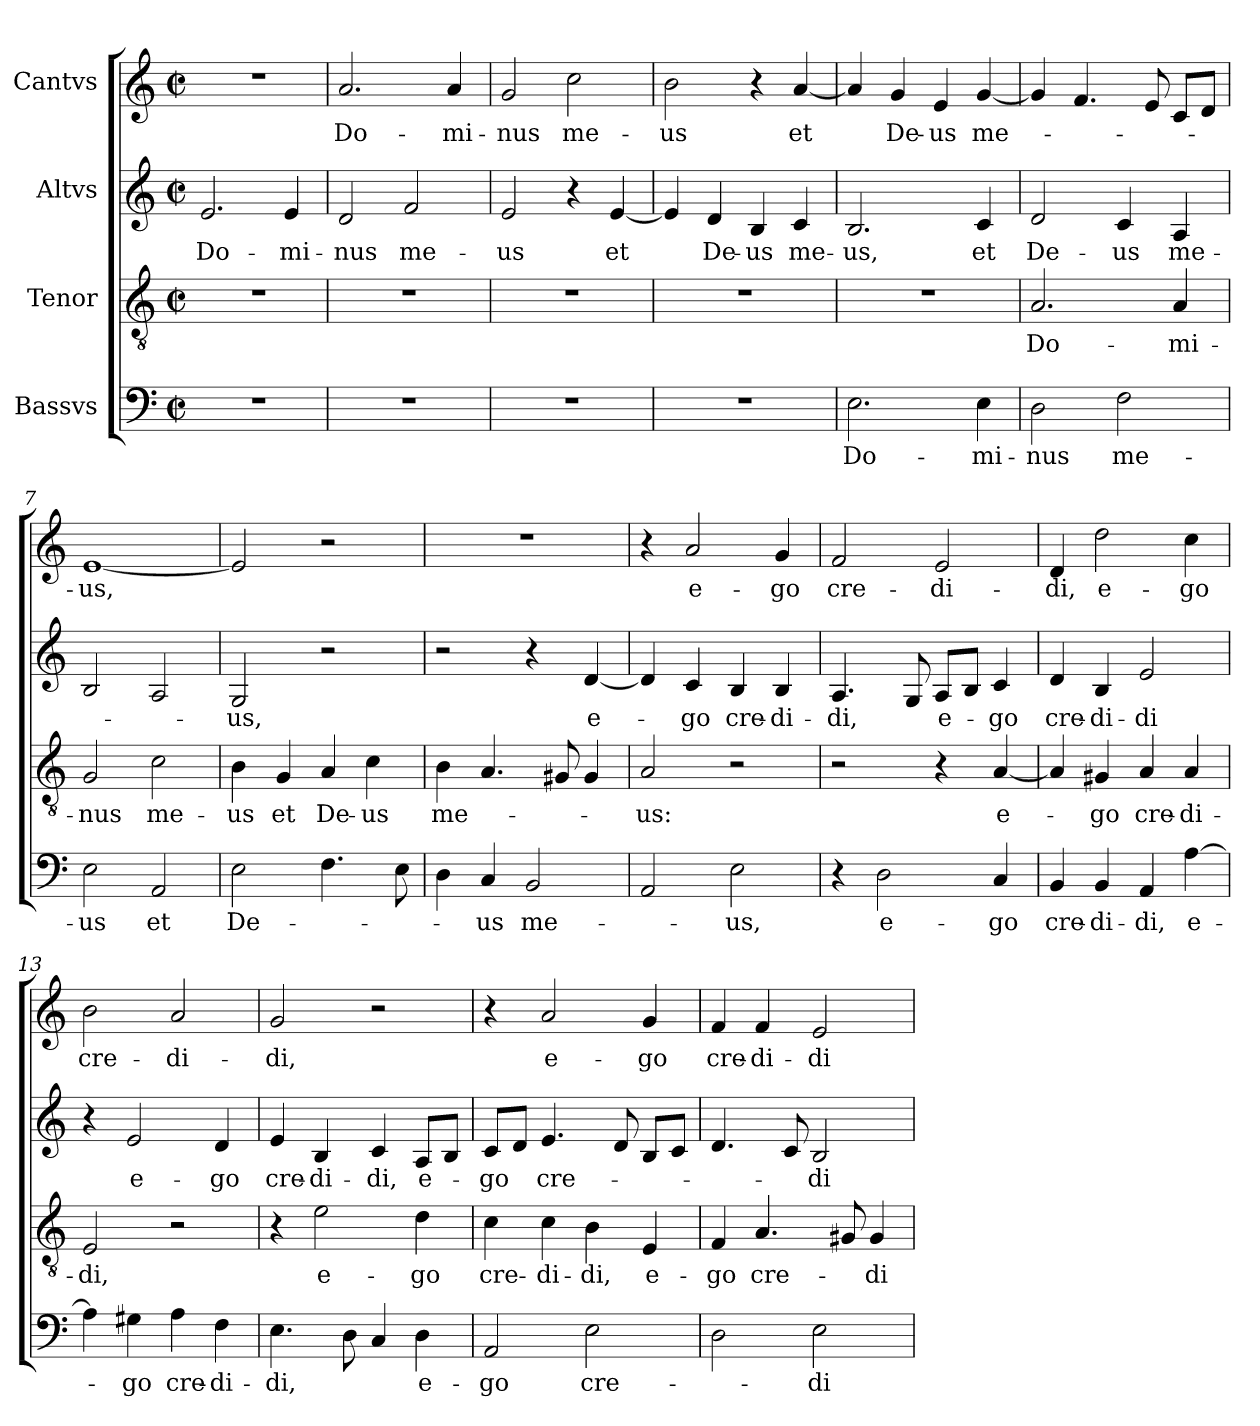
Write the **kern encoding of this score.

**kern	**text	**kern	**text	**kern	**text	**kern	**text
*part4	*part4	*part3	*part3	*part2	*part2	*part1	*part1
*staff4	*staff4	*staff3	*staff3	*staff2	*staff2	*staff1	*staff1
*I"Bassvs	*	*I"Tenor	*	*I"Altvs	*	*I"Cantvs	*
*clefF4	*	*clefGv2	*	*clefG2	*	*clefG2	*
*k[]	*	*k[]	*	*k[]	*	*k[]	*
*C:	*	*C:	*	*C:	*	*C:	*
*M2/2	*	*M2/2	*	*M2/2	*	*M2/2	*
*met(c|)	*	*met(c|)	*	*met(c|)	*	*met(c|)	*
=1	=1	=1	=1	=1	=1	=1	=1
!	!	!	!	!	!LO:LY:b	!	!
1r	.	1r	.	2.e/	Do-	1r	.
!	!	!	!	!	!LO:LY:b	!	!
.	.	.	.	4e/	-mi-	.	.
=2	=2	=2	=2	=2	=2	=2	=2
!	!	!	!	!	!LO:LY:b	!	!LO:LY:b
1r	.	1r	.	2d/	-nus	2.a/	Do-
!	!	!	!	!	!LO:LY:b	!	!
.	.	.	.	2f/	me-	.	.
!	!	!	!	!	!	!	!LO:LY:b
.	.	.	.	.	.	4a/	-mi-
=3	=3	=3	=3	=3	=3	=3	=3
!	!	!	!	!	!LO:LY:b	!	!LO:LY:b
1r	.	1r	.	2e/	-us	2g/	-nus
!	!	!	!	!	!	!	!LO:LY:b
.	.	.	.	4r	.	2cc\	me-
!	!	!	!	!	!LO:LY:b	!	!
.	.	.	.	[4e/	et	.	.
=4	=4	=4	=4	=4	=4	=4	=4
!	!	!	!	!	!	!	!LO:LY:b
1r	.	1r	.	4e/]	.	2b\	-us
!	!	!	!	!	!LO:LY:b	!	!
.	.	.	.	4d/	De-	.	.
!	!	!	!	!	!LO:LY:b	!	!
.	.	.	.	4B/	-us	4r	.
!	!	!	!	!	!LO:LY:b	!	!LO:LY:b
.	.	.	.	4c/	me-	[4a/	et
=5	=5	=5	=5	=5	=5	=5	=5
!	!LO:LY:b	!	!	!	!LO:LY:b	!	!
2.E\	Do-	1r	.	2.B/	-us,	4a/]	.
!	!	!	!	!	!	!	!LO:LY:b
.	.	.	.	.	.	4g/	De-
!	!	!	!	!	!	!	!LO:LY:b
.	.	.	.	.	.	4e/	-us
!	!LO:LY:b	!	!	!	!LO:LY:b	!	!LO:LY:b
4E\	-mi-	.	.	4c/	et	[4g/	me-
=6	=6	=6	=6	=6	=6	=6	=6
!	!LO:LY:b	!	!LO:LY:b	!	!LO:LY:b	!	!
2D\	-nus	2.A/	Do-	2d/	De-	4g/]	.
.	.	.	.	.	.	4.f/	.
!	!LO:LY:b	!	!	!	!LO:LY:b	!	!
2F\	me-	.	.	4c/	-us	.	.
.	.	.	.	.	.	8e/	.
!	!	!	!LO:LY:b	!	!LO:LY:b	!	!
.	.	4A/	-mi-	4A/	me-	8c/L	.
.	.	.	.	.	.	8d/J	.
=7	=7	=7	=7	=7	=7	=7	=7
!	!LO:LY:b	!	!LO:LY:b	!	!	!	!LO:LY:b
2E\	-us	2G/	-nus	2B/	.	[1e	-us,
!	!LO:LY:b	!	!LO:LY:b	!	!	!	!
2AA/	et	2c\	me-	2A/	.	.	.
!!LO:LB:g=z
=8	=8	=8	=8	=8	=8	=8	=8
!	!LO:LY:b	!	!LO:LY:b	!	!LO:LY:b	!	!
2E\	De-	4B\	-us	2G/	-us,	2e/]	.
!	!	!	!LO:LY:b	!	!	!	!
.	.	4G/	et	.	.	.	.
!	!	!	!LO:LY:b	!	!	!	!
4.F\	.	4A/	De-	2r	.	2r	.
!	!	!	!LO:LY:b	!	!	!	!
.	.	4c\	-us	.	.	.	.
8E\	.	.	.	.	.	.	.
=9	=9	=9	=9	=9	=9	=9	=9
!	!	!	!LO:LY:b	!	!	!	!
4D\	.	4B\	me-	2r	.	1r	.
!	!LO:LY:b	!	!	!	!	!	!
4C/	-us	4.A/	.	.	.	.	.
!	!LO:LY:b	!	!	!	!	!	!
2BB/	me-	.	.	4r	.	.	.
.	.	8G#X/	.	.	.	.	.
!	!	!	!	!	!LO:LY:b	!	!
.	.	4G#/	.	[4d/	e-	.	.
=10	=10	=10	=10	=10	=10	=10	=10
!	!	!	!LO:LY:b	!	!	!	!
2AA/	.	2A/	-us:	4d/]	.	4r	.
!	!	!	!	!	!LO:LY:b	!	!LO:LY:b
.	.	.	.	4c/	-go	2a/	e-
!	!LO:LY:b	!	!	!	!LO:LY:b	!	!
2E\	-us,	2r	.	4B/	cre-	.	.
!	!	!	!	!	!LO:LY:b	!	!LO:LY:b
.	.	.	.	4B/	-di-	4g/	-go
=11	=11	=11	=11	=11	=11	=11	=11
!	!	!	!	!	!LO:LY:b	!	!LO:LY:b
4r	.	2r	.	4.A/	-di,	2f/	cre-
!	!LO:LY:b	!	!	!	!	!	!
2D\	e-	.	.	.	.	.	.
.	.	.	.	8G/	.	.	.
!	!	!	!	!	!LO:LY:b	!	!LO:LY:b
.	.	4r	.	8A/L	e-	2e/	-di-
.	.	.	.	8B/J	.	.	.
!	!LO:LY:b	!	!LO:LY:b	!	!LO:LY:b	!	!
4C/	-go	[4A/	e-	4c/	-go	.	.
=12	=12	=12	=12	=12	=12	=12	=12
!	!LO:LY:b	!	!	!	!LO:LY:b	!	!LO:LY:b
4BB/	cre-	4A/]	.	4d/	cre-	4d/	-di,
!	!LO:LY:b	!	!LO:LY:b	!	!LO:LY:b	!	!LO:LY:b
4BB/	-di-	4G#X/	-go	4B/	-di-	2dd\	e-
!	!LO:LY:b	!	!LO:LY:b	!	!LO:LY:b	!	!
4AA/	-di,	4A/	cre-	2e/	-di	.	.
!	!LO:LY:b	!	!LO:LY:b	!	!	!	!LO:LY:b
[4A\	e-	4A/	-di-	.	.	4cc\	-go
=13	=13	=13	=13	=13	=13	=13	=13
!	!	!	!LO:LY:b	!	!	!	!LO:LY:b
4A\]	.	2E/	-di,	4r	.	2b\	cre-
!	!LO:LY:b	!	!	!	!LO:LY:b	!	!
4G#X\	-go	.	.	2e/	e-	.	.
!	!LO:LY:b	!	!	!	!	!	!LO:LY:b
4A\	cre-	2r	.	.	.	2a/	-di-
!	!LO:LY:b	!	!	!	!LO:LY:b	!	!
4F\	-di-	.	.	4d/	-go	.	.
=14	=14	=14	=14	=14	=14	=14	=14
!	!LO:LY:b	!	!	!	!LO:LY:b	!	!LO:LY:b
4.E\	-di,	4r	.	4e/	cre-	2g/	-di,
!	!	!	!LO:LY:b	!	!LO:LY:b	!	!
.	.	2e\	e-	4B/	-di-	.	.
8D\	.	.	.	.	.	.	.
!	!	!	!	!	!LO:LY:b	!	!
4C/	.	.	.	4c/	-di,	2r	.
!	!LO:LY:b	!	!LO:LY:b	!	!LO:LY:b	!	!
4D\	e-	4d\	-go	8A/L	e-	.	.
.	.	.	.	8B/J	.	.	.
!!LO:LB:g=z
=15	=15	=15	=15	=15	=15	=15	=15
!	!LO:LY:b	!	!LO:LY:b	!	!LO:LY:b	!	!
2AA/	-go	4c\	cre-	8c/L	-go	4r	.
.	.	.	.	8d/J	.	.	.
!	!	!	!LO:LY:b	!	!LO:LY:b	!	!LO:LY:b
.	.	4c\	-di-	4.e/	cre-	2a/	e-
!	!LO:LY:b	!	!LO:LY:b	!	!	!	!
2E\	cre-	4B\	-di,	.	.	.	.
.	.	.	.	8d/	.	.	.
!	!	!	!LO:LY:b	!	!	!	!LO:LY:b
.	.	4E/	e-	8B/L	.	4g/	-go
.	.	.	.	8c/J	.	.	.
=16	=16	=16	=16	=16	=16	=16	=16
!	!	!	!LO:LY:b	!	!	!	!LO:LY:b
2D\	.	4F/	-go	4.d/	.	4f/	cre-
!	!	!	!LO:LY:b	!	!	!	!LO:LY:b
.	.	4.A/	cre-	.	.	4f/	-di-
.	.	.	.	8c/	.	.	.
!	!LO:LY:b	!	!	!	!LO:LY:b	!	!LO:LY:b
2E\	-di-	.	.	2B/	-di-	2e/	-di
.	.	8G#X/	.	.	.	.	.
!	!	!	!LO:LY:b	!	!	!	!
.	.	4G#/	-di-	.	.	.	.
=	=	=	=	=	=	=	=
*-	*-	*-	*-	*-	*-	*-	*-
